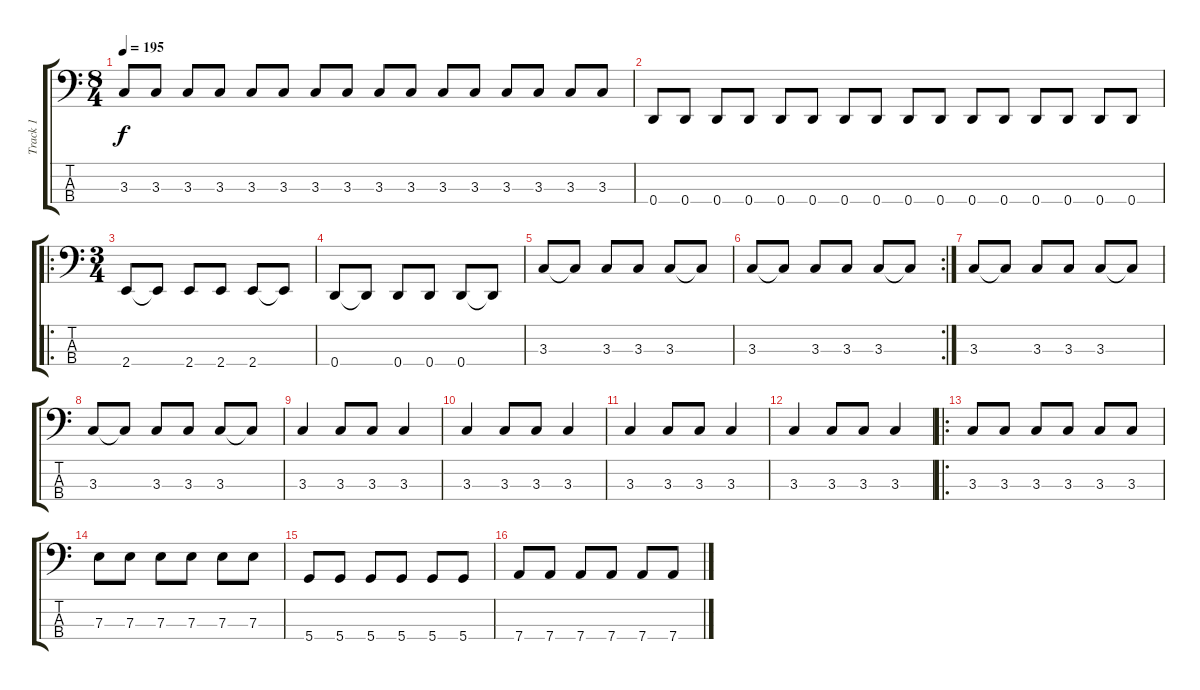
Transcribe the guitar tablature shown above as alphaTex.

\track ("Track 1" "Track 1") {instrument electricbasspick}
\staff {score tabs}
\tuning (G2 D2 A1 D1) {hide}
\ts (8 4)
\tempo 195
\clef f4
\ks c
3.3.8{dy f} 3.3.8 3.3.8 3.3.8 3.3.8 3.3.8 3.3.8 3.3.8 3.3.8 3.3.8 3.3.8 3.3.8 3.3.8 3.3.8 3.3.8 3.3.8 |
0.4.8 0.4.8 0.4.8 0.4.8 0.4.8 0.4.8 0.4.8 0.4.8 0.4.8 0.4.8 0.4.8 0.4.8 0.4.8 0.4.8 0.4.8 0.4.8 |
\ro
\ts (3 4)
2.4.8 2.4{t}.8 2.4.8 2.4.8 2.4.8 2.4{t}.8 |
0.4.8 0.4{t}.8 0.4.8 0.4.8 0.4.8 0.4{t}.8 |
3.3.8 3.3{t}.8 3.3.8 3.3.8 3.3.8 3.3{t}.8 |
\rc 2
3.3.8 3.3{t}.8 3.3.8 3.3.8 3.3.8 3.3{t}.8 |
3.3.8 3.3{t}.8 3.3.8 3.3.8 3.3.8 3.3{t}.8 |
3.3.8 3.3{t}.8 3.3.8 3.3.8 3.3.8 3.3{t}.8 |
3.3.4 3.3.8 3.3.8 3.3.4 |
3.3.4 3.3.8 3.3.8 3.3.4 |
3.3.4 3.3.8 3.3.8 3.3.4 |
3.3.4 3.3.8 3.3.8 3.3.4 |
\ro
3.3.8 3.3.8 3.3.8 3.3.8 3.3.8 3.3.8 |
7.3.8 7.3.8 7.3.8 7.3.8 7.3.8 7.3.8 |
5.4.8 5.4.8 5.4.8 5.4.8 5.4.8 5.4.8 |
7.4.8 7.4.8 7.4.8 7.4.8 7.4.8 7.4.8
